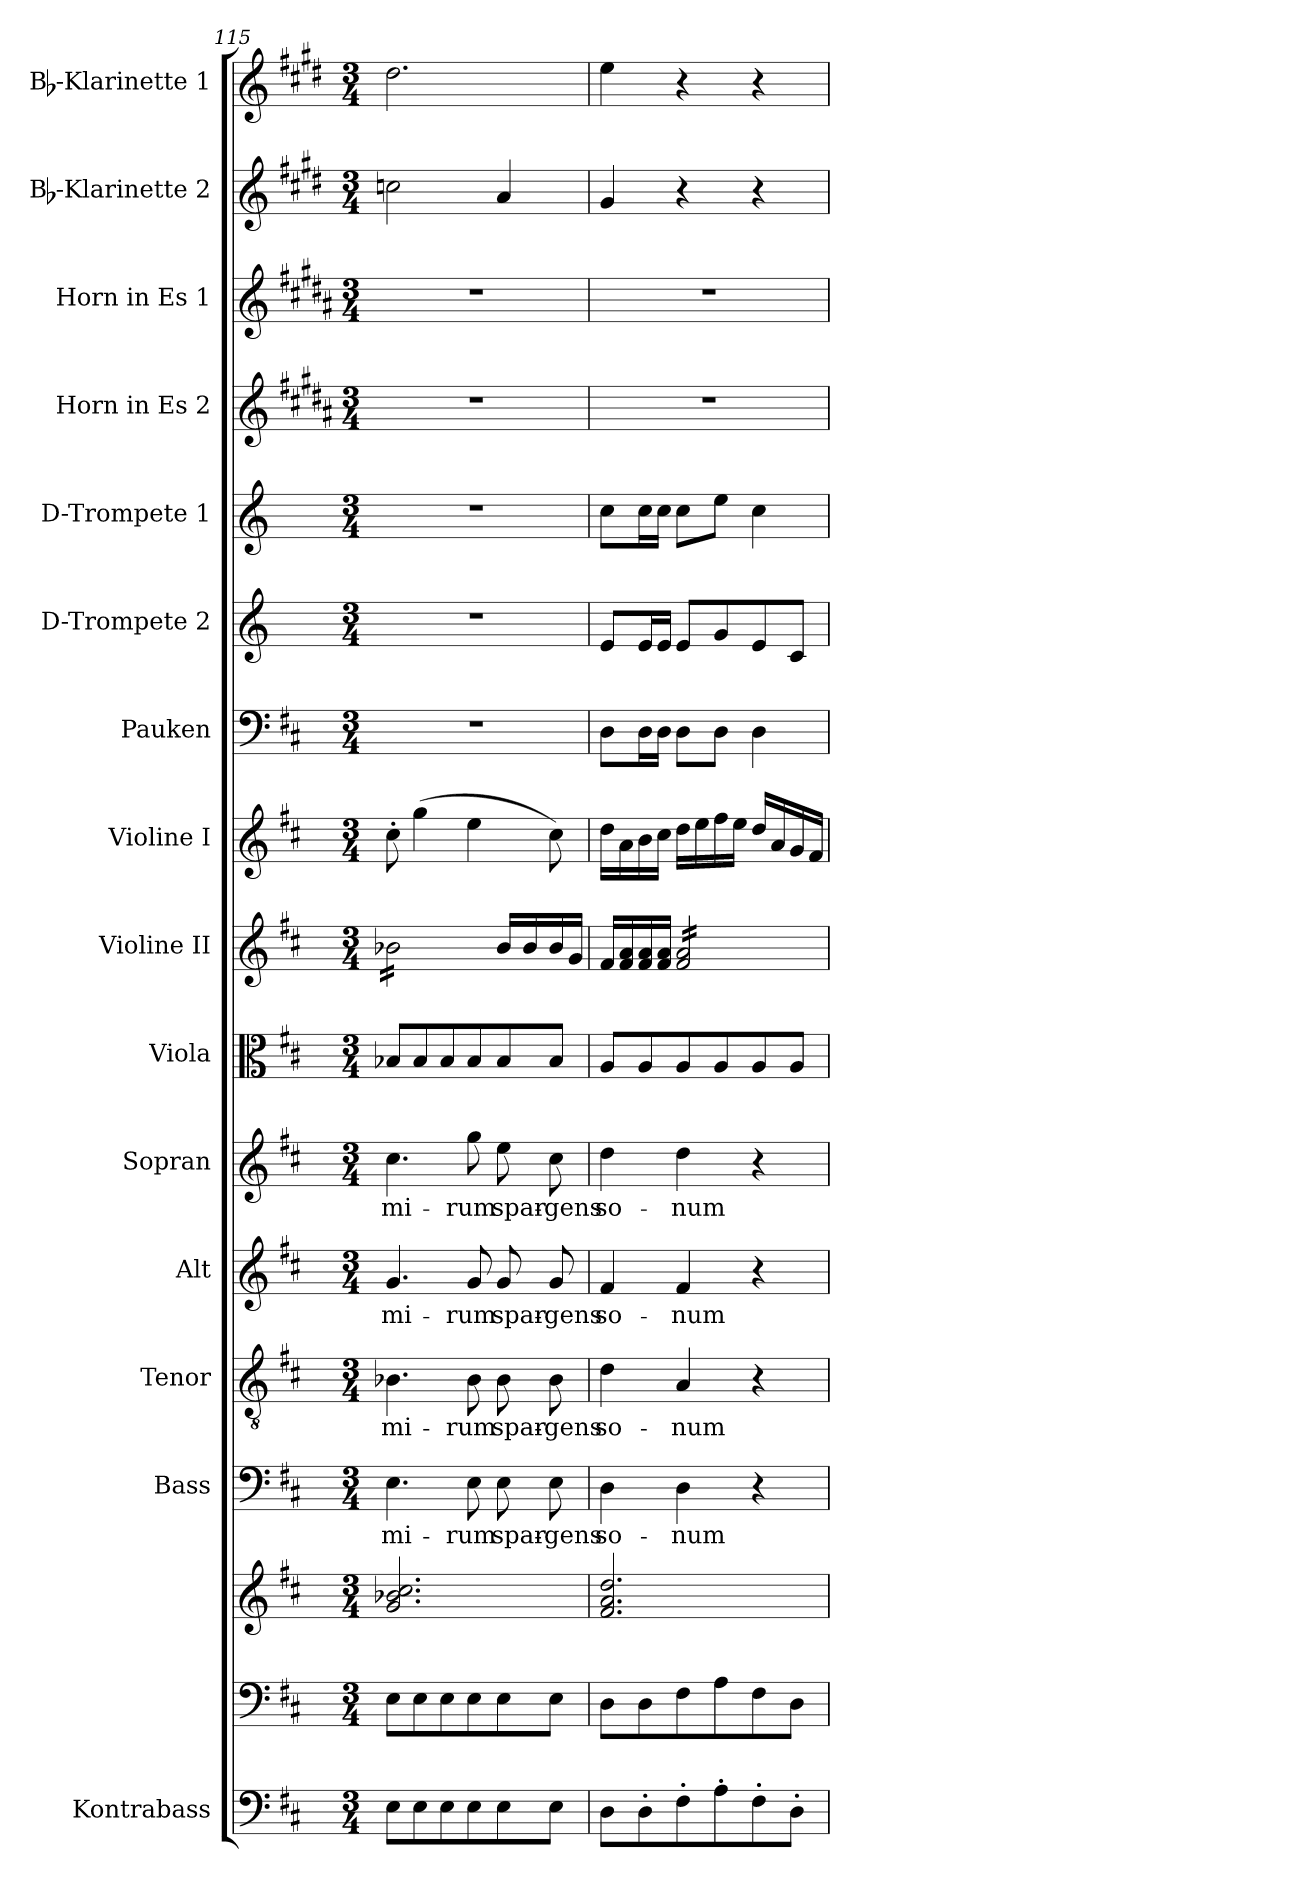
**kern	**kern	**kern	**kern	**text	**kern	**text	**kern	**text	**kern	**text	**kern	**kern	**kern	**kern	**kern	**kern	**kern	**kern	**kern	**kern
*part16	*part15	*part15	*part14	*part14	*part13	*part13	*part12	*part12	*part11	*part11	*part10	*part9	*part8	*part7	*part6	*part5	*part4	*part3	*part2	*part1
*staff17	*staff16	*staff15	*staff14	*staff14	*staff13	*staff13	*staff12	*staff12	*staff11	*staff11	*staff10	*staff9	*staff8	*staff7	*staff6	*staff5	*staff4	*staff3	*staff2	*staff1
*I"Kontrabass	*	*	*I"Bass	*	*I"Tenor	*	*I"Alt	*	*I"Sopran	*	*I"Viola	*I"Violine II	*I"Violine I	*I"Pauken	*I"D-Trompete 2	*I"D-Trompete 1	*I"Horn in Es 2	*I"Horn in Es 1	*I"Bb-Klarinette 2	*I"Bb-Klarinette 1
*I'Kb.	*	*	*I'B.	*	*I'T.	*	*I'A.	*	*I'S.	*	*I'Vla.	*I'Vl. II	*I'Vl. I	*I'Pk.	*I'D Trp. 2	*I'D Trp. 1	*	*	*I'Bb Kl. 2	*I'Bb Kl. 1
!!LO:PB:g=z
*clefF4	*clefF4	*clefG2	*clefF4	*	*clefGv2	*	*clefG2	*	*clefG2	*	*clefC3	*clefG2	*clefG2	*clefF4	*clefG2	*clefG2	*clefG2	*clefG2	*clefG2	*clefG2
*ITrd7c12	*	*	*	*	*	*	*	*	*	*	*	*	*	*	*ITrd-1c-2	*ITrd-1c-2	*ITrd5c9	*ITrd5c9	*ITrd1c2	*ITrd1c2
*k[f#c#]	*k[f#c#]	*k[f#c#]	*k[f#c#]	*	*k[f#c#]	*	*k[f#c#]	*	*k[f#c#]	*	*k[f#c#]	*k[f#c#]	*k[f#c#]	*k[f#c#]	*k[f#c#]	*k[f#c#]	*k[f#c#]	*k[f#c#]	*k[f#c#]	*k[f#c#]
*D:	*D:	*D:	*D:	*	*D:	*	*D:	*	*D:	*	*D:	*D:	*D:	*D:	*D:	*D:	*D:	*D:	*D:	*D:
*M3/4	*M3/4	*M3/4	*M3/4	*	*M3/4	*	*M3/4	*	*M3/4	*	*M3/4	*M3/4	*M3/4	*M3/4	*M3/4	*M3/4	*M3/4	*M3/4	*M3/4	*M3/4
=115	=115	=115	=115	=115	=115	=115	=115	=115	=115	=115	=115	=115	=115	=115	=115	=115	=115	=115	=115	=115
!	!	!	!	!LO:LY:b	!	!LO:LY:b	!	!LO:LY:b	!	!LO:LY:b	!	!	!	!	!	!	!	!	!	!
*	*	*	*	*	*	*	*	*	*	*	*	*tremolo	*	*	*	*	*	*	*	*
8EE\L	8E\L	2.g/ 2.b-X/ 2.cc#/	4.E\	mi-	4.B-X\	mi-	4.g/	mi-	4.cc#\	mi-	8B-X/L	16b-X\LL	8cc#'>\	2.r	2.r	2.r	2.r	2.r	2b-X\	2.cc#\
.	.	.	.	.	.	.	.	.	.	.	.	16b-X\	.	.	.	.	.	.	.	.
8EE\	8E\	.	.	.	.	.	.	.	.	.	8B-/	16b-X\	(>4gg\	.	.	.	.	.	.	.
.	.	.	.	.	.	.	.	.	.	.	.	16b-X\	.	.	.	.	.	.	.	.
8EE\	8E\	.	.	.	.	.	.	.	.	.	8B-/	16b-X\	.	.	.	.	.	.	.	.
.	.	.	.	.	.	.	.	.	.	.	.	16b-X\	.	.	.	.	.	.	.	.
!	!	!	!	!LO:LY:b	!	!LO:LY:b	!	!LO:LY:b	!	!LO:LY:b	!	!	!	!	!	!	!	!	!	!
8EE\	8E\	.	8E\	-rum	8B-\	-rum	8g/	-rum	8gg\	-rum	8B-/	16b-X\	4ee\	.	.	.	.	.	.	.
.	.	.	.	.	.	.	.	.	.	.	.	16b-X\JJ	.	.	.	.	.	.	.	.
*	*	*	*	*	*	*	*	*	*	*	*	*Xtremolo	*	*	*	*	*	*	*	*
!	!	!	!	!LO:LY:b	!	!LO:LY:b	!	!LO:LY:b	!	!LO:LY:b	!	!	!	!	!	!	!	!	!	!
8EE\	8E\	.	8E\	spar-	8B-\	spar-	8g/	spar-	8ee\	spar-	8B-/	16b-/LL	.	.	.	.	.	.	4g/	.
.	.	.	.	.	.	.	.	.	.	.	.	16b-/	.	.	.	.	.	.	.	.
!	!	!	!	!LO:LY:b	!	!LO:LY:b	!	!LO:LY:b	!	!LO:LY:b	!	!	!	!	!	!	!	!	!	!
8EE\J	8E\J	.	8E\	-gens	8B-\	-gens	8g/	-gens	8cc#\	-gens	8B-/J	16b-/	8cc#\)	.	.	.	.	.	.	.
.	.	.	.	.	.	.	.	.	.	.	.	16g/JJ	.	.	.	.	.	.	.	.
=116	=116	=116	=116	=116	=116	=116	=116	=116	=116	=116	=116	=116	=116	=116	=116	=116	=116	=116	=116	=116
!	!	!	!	!LO:LY:b	!	!LO:LY:b	!	!LO:LY:b	!	!LO:LY:b	!	!	!	!	!	!	!	!	!	!
8DD\L	8D\L	2.f#/ 2.a/ 2.dd/	4D\	so-	4d\	so-	4f#/	so-	4dd\	so-	8A/L	16f#/LL	16dd\LL	8D\L	8f#/L	8dd\L	2.r	2.r	4f#/	4dd\
.	.	.	.	.	.	.	.	.	.	.	.	16f#/ 16a/	16a\	.	.	.	.	.	.	.
8DD'>\	8D\	.	.	.	.	.	.	.	.	.	8A/	16f#/ 16a/	16b\	16D\L	16f#/L	16dd\L	.	.	.	.
.	.	.	.	.	.	.	.	.	.	.	.	16f#/ 16a/JJ	16cc#\JJ	16D\JJ	16f#/JJ	16dd\JJ	.	.	.	.
!	!	!	!	!LO:LY:b	!	!LO:LY:b	!	!LO:LY:b	!	!LO:LY:b	!	!	!	!	!	!	!	!	!	!
*	*	*	*	*	*	*	*	*	*	*	*	*tremolo	*	*	*	*	*	*	*	*
8FF#'>\	8F#\	.	4D\	-num	4A/	-num	4f#/	-num	4dd\	-num	8A/	16f#/ 16a/LL	16dd\LL	8D\L	8f#/L	8dd\L	.	.	4r	4r
.	.	.	.	.	.	.	.	.	.	.	.	16f#/ 16a/	16ee\	.	.	.	.	.	.	.
8AA'>\	8A\	.	.	.	.	.	.	.	.	.	8A/	16f#/ 16a/	16ff#\	8D\J	8a/	8ff#\J	.	.	.	.
.	.	.	.	.	.	.	.	.	.	.	.	16f#/ 16a/	16ee\JJ	.	.	.	.	.	.	.
8FF#'>\	8F#\	.	4r	.	4r	.	4r	.	4r	.	8A/	16f#/ 16a/	16dd/LL	4D\	8f#/	4dd\	.	.	4r	4r
.	.	.	.	.	.	.	.	.	.	.	.	16f#/ 16a/	16a/	.	.	.	.	.	.	.
8DD'>\J	8D\J	.	.	.	.	.	.	.	.	.	8A/J	16f#/ 16a/	16g/	.	8d/J	.	.	.	.	.
.	.	.	.	.	.	.	.	.	.	.	.	16f#/ 16a/JJ	16f#/JJ	.	.	.	.	.	.	.
*	*	*	*	*	*	*	*	*	*	*	*	*Xtremolo	*	*	*	*	*	*	*	*
=	=	=	=	=	=	=	=	=	=	=	=	=	=	=	=	=	=	=	=	=
*-	*-	*-	*-	*-	*-	*-	*-	*-	*-	*-	*-	*-	*-	*-	*-	*-	*-	*-	*-	*-
